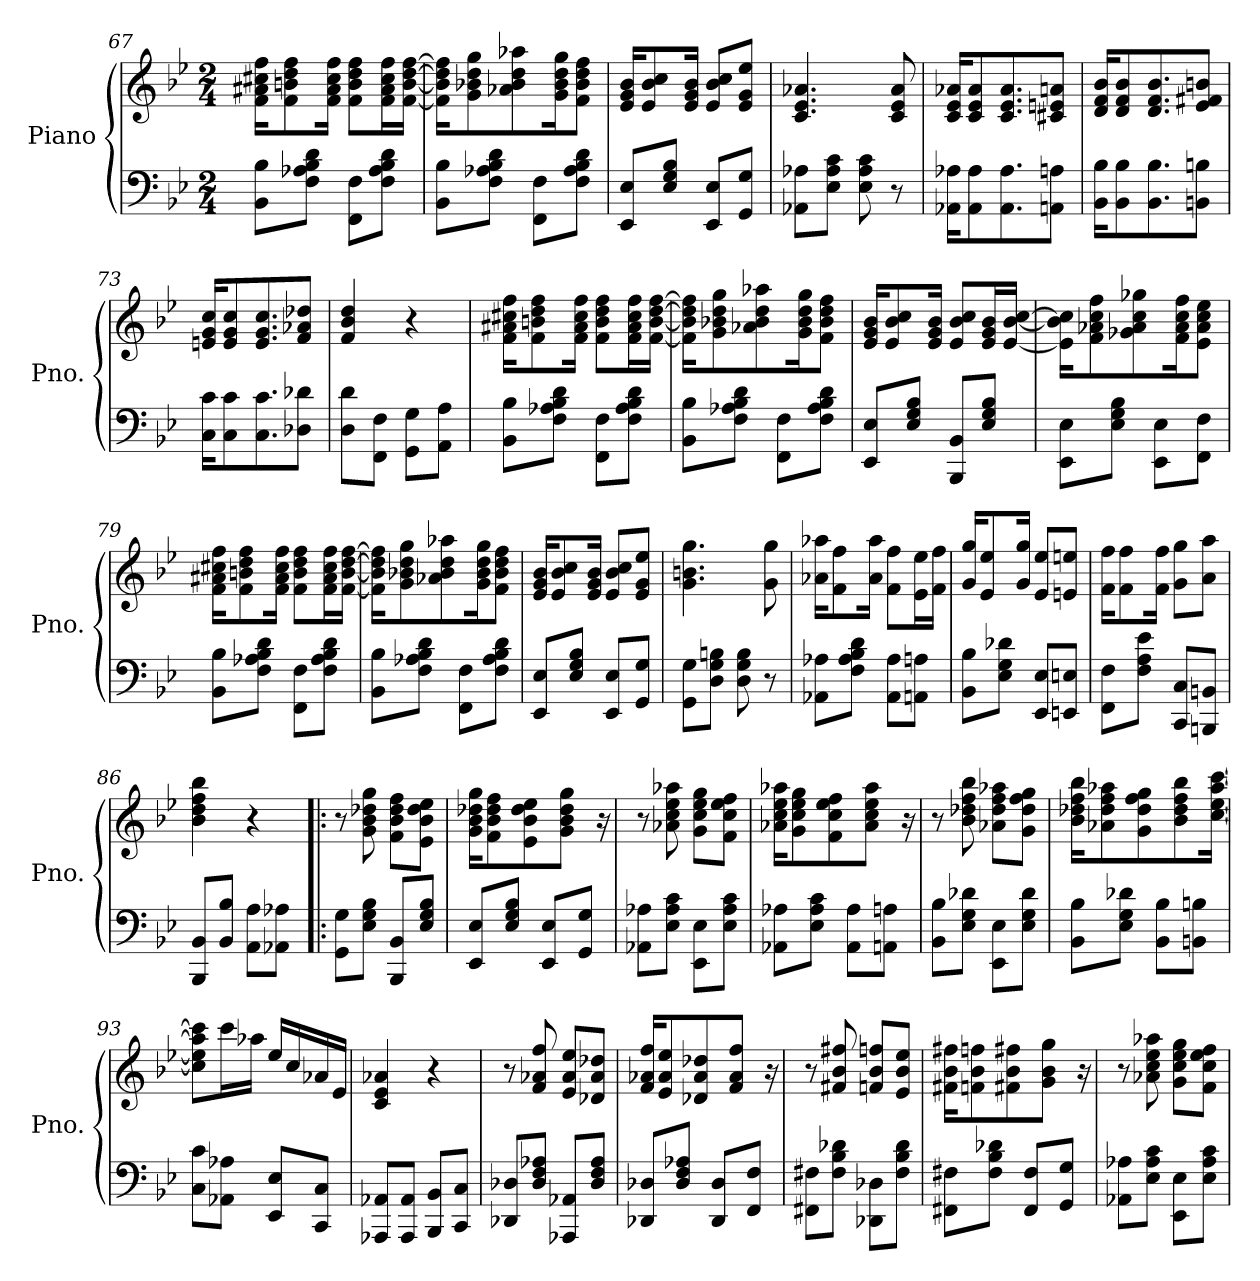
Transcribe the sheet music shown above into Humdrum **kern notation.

**kern	**kern
*part1	*part1
*staff2	*staff1
*I"Piano	*
*I'Pno.	*
!!LO:LB:g=z
*clefF4	*clefG2
*k[b-e-]	*k[b-e-]
*M2/4	*M2/4
=67	=67
8BB-\ 8B-\L	16f\ 16a#X\ 16cc#X\ 16ff\KL
.	8f\ 8bn\ 8dd\ 8ff\
8F\ 8A-X\ 8B-\ 8d\J	.
.	16f\ 16a#\ 16cc#\ 16ff\Jk
8FF\ 8F\L	8f\ 8b\ 8dd\ 8ff\L
8F\ 8A-\ 8B-\ 8d\J	16f\ 16a#\ 16cc#\ 16ff\L
.	[16f\ [16b\ [16dd\ [16ff\JJ
=68	=68
8BB-\ 8B-\L	16f\] 16b\] 16dd\] 16ff\]KL
.	8g\ 8b-X\ 8dd\ 8gg\
8F\ 8A-X\ 8B-\ 8d\J	.
.	8a-X\ 8b-\ 8dd\ 8aa-X\
8FF\ 8F\L	.
.	16g\ 16b-\ 16dd\ 16gg\K
8F\ 8A-\ 8B-\ 8d\J	8f\ 8b-\ 8dd\ 8ff\J
=69	=69
8EE-/ 8E-/L	16e-/ 16g/ 16b-/KL
.	8e-/ 8b-/ 8cc/
8E-/ 8G/ 8B-/J	.
.	16e-/ 16g/ 16b-/Jk
8EE-/ 8E-/L	8e-/ 8b-/ 8cc/L
8GG/ 8G/J	8e-/ 8g/ 8ee-/J
=70	=70
8AA-X\ 8A-X\L	4.c/ 4.e-/ 4.a-X/
8E-\ 8A-\ 8c\J	.
8E-\ 8A-\ 8c\	.
8r	8c/ 8e-/ 8a-/
=71	=71
16AA-X\ 16A-X\KL	16c/ 16e-/ 16a-X/KL
8AA-\ 8A-\	8c/ 8e-/ 8a-/
8.AA-\ 8.A-\	8.c/ 8.e-/ 8.a-/
8AAn\ 8An\J	8c#X/ 8en/ 8an/J
!!LO:LB:g=z
=72	=72
16BB-\ 16B-\KL	16d/ 16f/ 16b-/KL
8BB-\ 8B-\	8d/ 8f/ 8b-/
8.BB-\ 8.B-\	8.d/ 8.f/ 8.b-/
8BBn\ 8Bn\J	8e-/ 8f#X/ 8bn/J
=73	=73
16C\ 16c\KL	16en/ 16g/ 16cc/KL
8C\ 8c\	8e/ 8g/ 8cc/
8.C\ 8.c\	8.e/ 8.g/ 8.cc/
8D-X\ 8d-X\J	8f/ 8a-X/ 8dd-X/J
=74	=74
8D\ 8d\L	4f/ 4b-/ 4dd/
8FF\ 8F\J	.
8GG\ 8G\L	4r
8AA\ 8A\J	.
=75	=75
8BB-\ 8B-\L	16f\ 16a#X\ 16cc#X\ 16ff\KL
.	8f\ 8bn\ 8dd\ 8ff\
8F\ 8A-X\ 8B-\ 8d\J	.
.	16f\ 16a#\ 16cc#\ 16ff\Jk
8FF\ 8F\L	8f\ 8b\ 8dd\ 8ff\L
8F\ 8A-\ 8B-\ 8d\J	16f\ 16a#\ 16cc#\ 16ff\L
.	[16f\ [16b\ [16dd\ [16ff\JJ
=76	=76
8BB-\ 8B-\L	16f\] 16b\] 16dd\] 16ff\]KL
.	8g\ 8b-X\ 8dd\ 8gg\
8F\ 8A-X\ 8B-\ 8d\J	.
.	8a-X\ 8b-\ 8dd\ 8aa-X\
8FF\ 8F\L	.
.	16g\ 16b-\ 16dd\ 16gg\K
8F\ 8A-\ 8B-\ 8d\J	8f\ 8b-\ 8dd\ 8ff\J
!!LO:LB:g=z
=77	=77
8EE-/ 8E-/L	16e-/ 16g/ 16b-/KL
.	8e-/ 8b-/ 8cc/
8E-/ 8G/ 8B-/J	.
.	16e-/ 16g/ 16b-/Jk
8BBB-/ 8BB-/L	8e-/ 8b-/ 8cc/L
8E-/ 8G/ 8B-/J	16e-/ 16g/ 16b-/L
.	[16e-/ [16b-/ [16cc/JJ
=78	=78
8EE-\ 8E-\L	16e-\] 16b-\] 16cc\]KL
.	8f\ 8a-X\ 8cc\ 8ff\
8E-\ 8G\ 8B-\J	.
.	8g-X\ 8a-\ 8cc\ 8gg-X\
8EE-\ 8E-\L	.
.	16f\ 16a-\ 16cc\ 16ff\K
8FF\ 8F\J	8e-\ 8a-\ 8cc\ 8ee-\J
=79	=79
8BB-\ 8B-\L	16f\ 16a#X\ 16cc#X\ 16ff\KL
.	8f\ 8bn\ 8dd\ 8ff\
8F\ 8A-X\ 8B-\ 8d\J	.
.	16f\ 16a#\ 16cc#\ 16ff\Jk
8FF\ 8F\L	8f\ 8b\ 8dd\ 8ff\L
8F\ 8A-\ 8B-\ 8d\J	16f\ 16a#\ 16cc#\ 16ff\L
.	[16f\ [16b\ [16dd\ [16ff\JJ
=80	=80
8BB-\ 8B-\L	16f\] 16b\] 16dd\] 16ff\]KL
.	8g\ 8b-X\ 8dd\ 8gg\
8F\ 8A-X\ 8B-\ 8d\J	.
.	8a-X\ 8b-\ 8dd\ 8aa-X\
8FF\ 8F\L	.
.	16g\ 16b-\ 16dd\ 16gg\K
8F\ 8A-\ 8B-\ 8d\J	8f\ 8b-\ 8dd\ 8ff\J
=81	=81
8EE-/ 8E-/L	16e-/ 16g/ 16b-/KL
.	8e-/ 8b-/ 8cc/
8E-/ 8G/ 8B-/J	.
.	16e-/ 16g/ 16b-/Jk
8EE-/ 8E-/L	8e-/ 8b-/ 8cc/L
8GG/ 8G/J	8e-/ 8g/ 8ee-/J
!!LO:LB:g=z
=82	=82
8GG\ 8G\L	4.g\ 4.bn\ 4.gg\
8D\ 8G\ 8Bn\J	.
8D\ 8G\ 8B\	.
8r	8g\ 8gg\
=83	=83
8AA-X\ 8A-X\L	16a-X\ 16aa-X\KL
.	8f\ 8ff\
8F\ 8A-\ 8B-\ 8d\J	.
.	16a-\ 16aa-\Jk
8AA-\ 8A-\L	8f\ 8ff\L
8AAn\ 8An\J	16e-\ 16ee-\L
.	16f\ 16ff\JJ
=84	=84
8BB-\ 8B-\L	16g/ 16gg/KL
.	8e-/ 8ee-/
8E-\ 8G\ 8d-X\J	.
.	16g/ 16gg/Jk
8EE-/ 8E-/L	8e-/ 8ee-/L
8EEn/ 8En/J	8en/ 8een/J
=85	=85
8FF\ 8F\L	16f\ 16ff\KL
.	8f\ 8ff\
8F\ 8A\ 8e-\J	.
.	16f\ 16ff\Jk
8CC/ 8C/L	8g\ 8gg\L
8BBBn/ 8BBn/J	8a\ 8aa\J
=86	=86
8BBB-/ 8BB-/L	4b-\ 4dd\ 4ff\ 4bb-\
8BB-/ 8B-/J	.
8AA\ 8A\L	4r
8AA-X\ 8A-X\J	.
=87!|:	=87!|:
8GG\ 8G\L	8r
8E-\ 8G\ 8B-\J	8g\ 8b-\ 8dd-X\ 8gg\
8BBB-/ 8BB-/L	8f\ 8b-\ 8dd-\ 8ff\L
8E-/ 8G/ 8B-/J	8e-\ 8b-\ 8dd-\ 8ee-\J
!!LO:LB:g=z
=88	=88
8EE-/ 8E-/L	16g\ 16b-\ 16dd-X\ 16gg\KL
.	8f\ 8b-\ 8dd-\ 8ff\
8E-/ 8G/ 8B-/J	.
.	8e-\ 8b-\ 8dd-\ 8ee-\
8EE-/ 8E-/L	.
.	8g\ 8b-\ 8dd-\ 8gg\J
8GG/ 8G/J	.
.	16r
=89	=89
8AA-X\ 8A-X\L	8r
8E-\ 8A-\ 8c\J	8a-X\ 8cc\ 8ee-\ 8aa-X\
8EE-\ 8E-\L	8g\ 8cc\ 8ee-\ 8gg\L
8E-\ 8A-\ 8c\J	8f\ 8cc\ 8ee-\ 8ff\J
=90	=90
8AA-X\ 8A-X\L	16a-X\ 16cc\ 16ee-\ 16aa-X\KL
.	8g\ 8cc\ 8ee-\ 8gg\
8E-\ 8A-\ 8c\J	.
.	8f\ 8cc\ 8ee-\ 8ff\
8AA-\ 8A-\L	.
.	8a-\ 8cc\ 8ee-\ 8aa-\J
8AAn\ 8An\J	.
.	16r
=91	=91
8BB-\ 8B-\L	8r
8E-\ 8G\ 8d-X\J	8b-\ 8dd-X\ 8ff\ 8bb-\
8EE-\ 8E-\L	8a-X\ 8dd-\ 8ff\ 8aa-X\L
8E-\ 8G\ 8d-\J	8g\ 8dd-\ 8ff\ 8gg\J
=92	=92
8BB-\ 8B-\L	16b-\ 16dd-X\ 16ff\ 16bb-\KL
.	8a-X\ 8dd-\ 8ff\ 8aa-X\
8E-\ 8G\ 8d-X\J	.
.	8g\ 8dd-\ 8ff\ 8gg\
8BB-\ 8B-\L	.
.	8b-\ 8dd-\ 8ff\ 8bb-\
8BBn\ 8Bn\J	.
.	[16cc\ [16ee-\ [16aa-\ [16ccc\Jk
=93	=93
8C\ 8c\L	8cc\] 8ee-\] 8aa-\] 8ccc\]L
8AA-X\ 8A-X\J	16ccc\L
.	16aa-X\JJ
8EE-/ 8E-/L	16ee-/LL
.	16cc/
8CC/ 8C/J	16a-X/
.	16e-/JJ
!!LO:PB:g=z
=94	=94
8AAA-X/ 8AA-X/L	4c/ 4e-/ 4a-X/
8AAA-/ 8AA-/J	.
8BBB-/ 8BB-/L	4r
8CC/ 8C/J	.
=95	=95
8DD-X/ 8D-X/L	8r
8D-/ 8F/ 8A-X/J	8f/ 8a-X/ 8ff/
8AAA-X/ 8AA-X/L	8e-/ 8a-/ 8ee-/L
8D-/ 8F/ 8A-/J	8d-X/ 8a-/ 8dd-X/J
=96	=96
8DD-X/ 8D-X/L	16f/ 16a-X/ 16ff/KL
.	8e-/ 8a-/ 8ee-/
8D-/ 8F/ 8A-X/J	.
.	8d-X/ 8a-/ 8dd-X/
8DD-/ 8D-/L	.
.	8f/ 8a-/ 8ff/J
8FF/ 8F/J	.
.	16r
=97	=97
8FF#X\ 8F#X\L	8r
8F#\ 8B-\ 8d-X\J	8f#X/ 8b-/ 8ff#X/
8DD-X\ 8D-X\L	8fn/ 8b-/ 8ffn/L
8F#\ 8B-\ 8d-\J	8e-/ 8b-/ 8ee-/J
=98	=98
8FF#X\ 8F#X\L	16f#X\ 16b-\ 16ff#X\KL
.	8fn\ 8b-\ 8ffn\
8F#\ 8B-\ 8d-X\J	.
.	8f#X\ 8b-\ 8ff#X\
8FF#/ 8F#/L	.
.	8g\ 8b-\ 8gg\J
8GG/ 8G/J	.
.	16r
=99	=99
8AA-X\ 8A-X\L	8r
8E-\ 8A-\ 8c\J	8a-X\ 8cc\ 8ee-\ 8aa-X\
8EE-\ 8E-\L	8g\ 8cc\ 8ee-\ 8gg\L
8E-\ 8A-\ 8c\J	8f\ 8cc\ 8ee-\ 8ff\J
=	=
*-	*-
